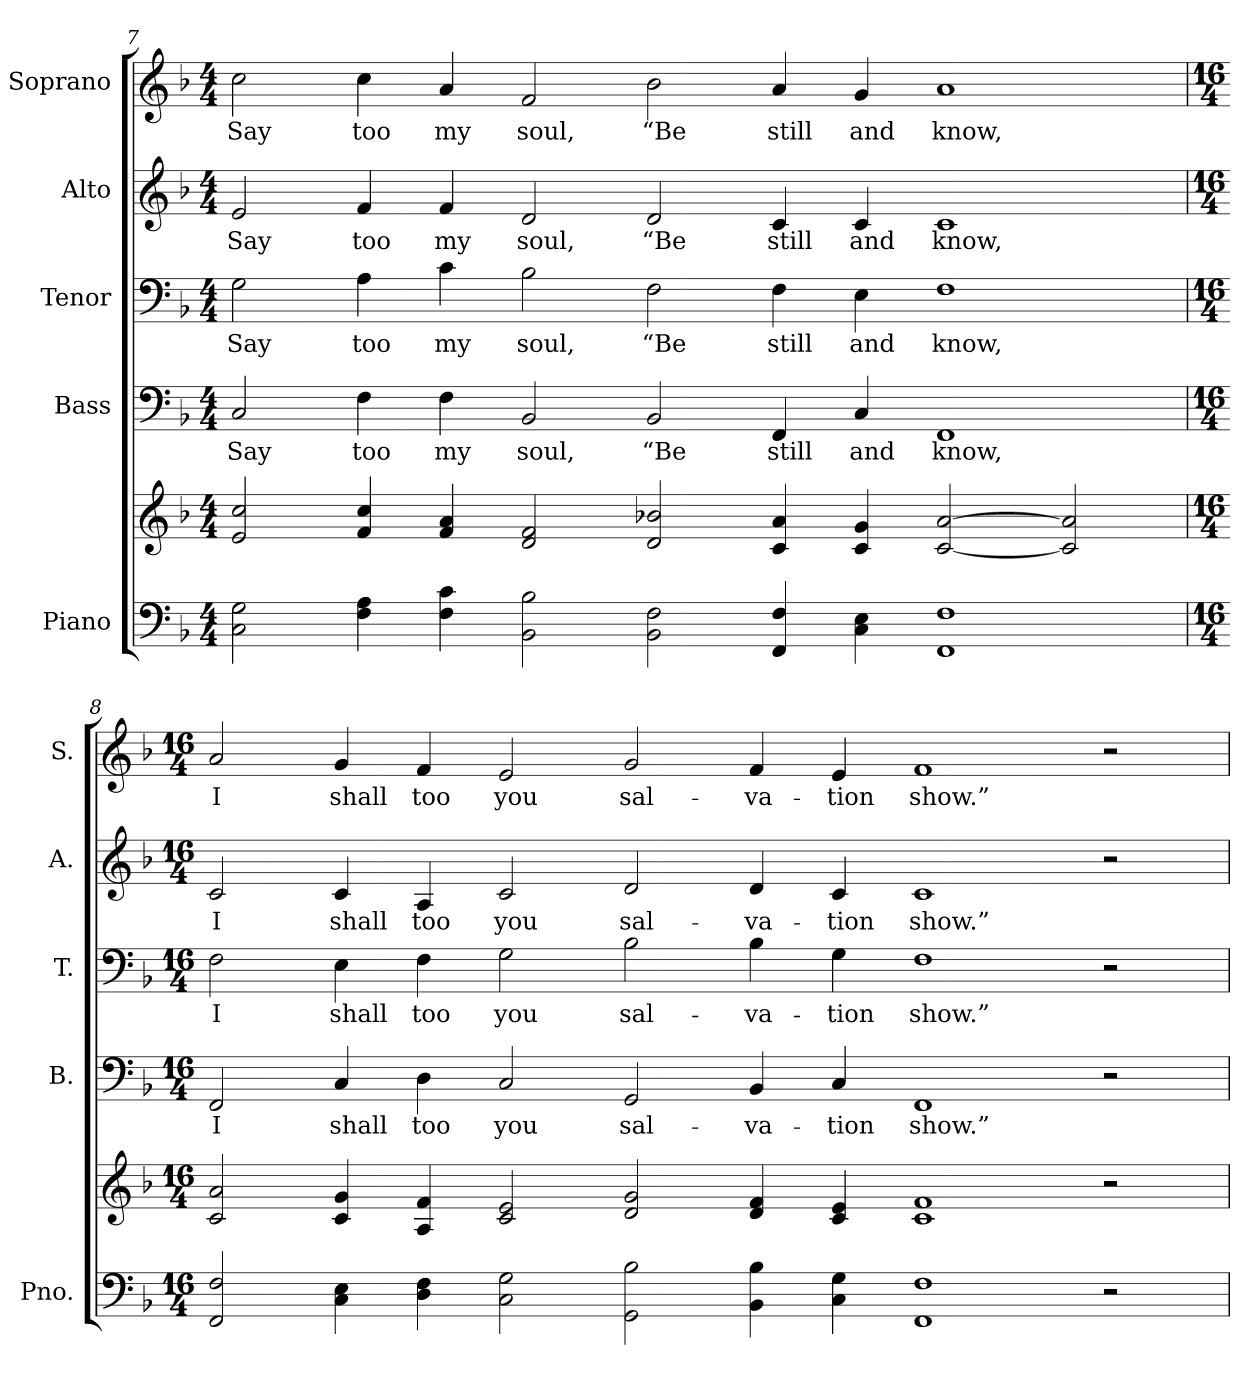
**kern	**kern	**kern	**text	**kern	**text	**kern	**text	**kern	**text
*part5	*part5	*part4	*part4	*part3	*part3	*part2	*part2	*part1	*part1
*staff6	*staff5	*staff4	*staff4	*staff3	*staff3	*staff2	*staff2	*staff1	*staff1
*I"Piano	*	*I"Bass	*	*I"Tenor	*	*I"Alto	*	*I"Soprano	*
*I'Pno.	*	*I'B.	*	*I'T.	*	*I'A.	*	*I'S.	*
!!LO:PB:g=z
*clefF4	*clefG2	*clefF4	*	*clefF4	*	*clefG2	*	*clefG2	*
*k[b-]	*k[b-]	*k[b-]	*	*k[b-]	*	*k[b-]	*	*k[b-]	*
*F:	*F:	*F:	*	*F:	*	*F:	*	*F:	*
*M4/4	*M4/4	*M4/4	*	*M4/4	*	*M4/4	*	*M4/4	*
=7	=7	=7	=7	=7	=7	=7	=7	=7	=7
!	!	!	!LO:LY:b:color=#000000	!	!	!	!	!	!
!	!	!	!	!	!LO:LY:b:color=#000000	!	!	!	!
!	!	!	!	!	!	!	!LO:LY:b:color=#000000	!	!
!	!	!	!	!	!	!	!	!	!LO:LY:b:color=#000000
2Ci\ 2Gi	2ei/ 2cci	2Ci/	Say	2Gi\	Say	2ei/	Say	2cci\	Say
!	!	!	!LO:LY:b:color=#000000	!	!	!	!	!	!
!	!	!	!	!	!LO:LY:b:color=#000000	!	!	!	!
!	!	!	!	!	!	!	!LO:LY:b:color=#000000	!	!
!	!	!	!	!	!	!	!	!	!LO:LY:b:color=#000000
4Fi\ 4Ai	4fi/ 4cci	4Fi\	too	4Ai\	too	4fi/	too	4cci\	too
!	!	!	!LO:LY:b:color=#000000	!	!	!	!	!	!
!	!	!	!	!	!LO:LY:b:color=#000000	!	!	!	!
!	!	!	!	!	!	!	!LO:LY:b:color=#000000	!	!
!	!	!	!	!	!	!	!	!	!LO:LY:b:color=#000000
4Fi\ 4ci	4fi/ 4ai	4Fi\	my	4ci\	my	4fi/	my	4ai/	my
!	!	!	!LO:LY:b:color=#000000	!	!	!	!	!	!
!	!	!	!	!	!LO:LY:b:color=#000000	!	!	!	!
!	!	!	!	!	!	!	!LO:LY:b:color=#000000	!	!
!	!	!	!	!	!	!	!	!	!LO:LY:b:color=#000000
2BB-i\ 2B-i	2di/ 2fi	2BB-i/	soul,	2B-i\	soul,	2di/	soul,	2fi/	soul,
!	!	!	!LO:LY:b:color=#000000	!	!	!	!	!	!
!	!	!	!	!	!LO:LY:b:color=#000000	!	!	!	!
!	!	!	!	!	!	!	!LO:LY:b:color=#000000	!	!
!	!	!	!	!	!	!	!	!	!LO:LY:b:color=#000000
2BB-i\ 2Fi	2di/ 2b-Xi	2BB-i/	“Be	2Fi\	“Be	2di/	“Be	2b-i\	“Be
!	!	!	!LO:LY:b:color=#000000	!	!	!	!	!	!
!	!	!	!	!	!LO:LY:b:color=#000000	!	!	!	!
!	!	!	!	!	!	!	!LO:LY:b:color=#000000	!	!
!	!	!	!	!	!	!	!	!	!LO:LY:b:color=#000000
4FFi/ 4Fi	4ci/ 4ai	4FFi/	still	4Fi\	still	4ci/	still	4ai/	still
!	!	!	!LO:LY:b:color=#000000	!	!	!	!	!	!
!	!	!	!	!	!LO:LY:b:color=#000000	!	!	!	!
!	!	!	!	!	!	!	!LO:LY:b:color=#000000	!	!
!	!	!	!	!	!	!	!	!	!LO:LY:b:color=#000000
4Ci\ 4Ei	4ci/ 4gi	4Ci/	and	4Ei\	and	4ci/	and	4gi/	and
!	!	!	!LO:LY:b:color=#000000	!	!	!	!	!	!
!	!	!	!	!	!LO:LY:b:color=#000000	!	!	!	!
!	!	!	!	!	!	!	!LO:LY:b:color=#000000	!	!
!	!	!	!	!	!	!	!	!	!LO:LY:b:color=#000000
1FFi 1Fi	[<2ci/ [>2ai	1FFi	know,	1Fi	know,	1ci	know,	1ai	know,
.	2ci/] 2ai]	.	.	.	.	.	.	.	.
!!LO:PB:g=z
=8	=8	=8	=8	=8	=8	=8	=8	=8	=8
*M16/4	*M16/4	*M16/4	*	*M16/4	*	*M16/4	*	*M16/4	*
!	!	!	!LO:LY:b:color=#000000	!	!	!	!	!	!
!	!	!	!	!	!LO:LY:b:color=#000000	!	!	!	!
!	!	!	!	!	!	!	!LO:LY:b:color=#000000	!	!
!	!	!	!	!	!	!	!	!	!LO:LY:b:color=#000000
2FFi/ 2Fi	2ci/ 2ai	2FFi/	I	2Fi\	I	2ci/	I	2ai/	I
!	!	!	!LO:LY:b:color=#000000	!	!	!	!	!	!
!	!	!	!	!	!LO:LY:b:color=#000000	!	!	!	!
!	!	!	!	!	!	!	!LO:LY:b:color=#000000	!	!
!	!	!	!	!	!	!	!	!	!LO:LY:b:color=#000000
4Ci\ 4Ei	4ci/ 4gi	4Ci/	shall	4Ei\	shall	4ci/	shall	4gi/	shall
!	!	!	!LO:LY:b:color=#000000	!	!	!	!	!	!
!	!	!	!	!	!LO:LY:b:color=#000000	!	!	!	!
!	!	!	!	!	!	!	!LO:LY:b:color=#000000	!	!
!	!	!	!	!	!	!	!	!	!LO:LY:b:color=#000000
4Di\ 4Fi	4Ai/ 4fi	4Di\	too	4Fi\	too	4Ai/	too	4fi/	too
!	!	!	!LO:LY:b:color=#000000	!	!	!	!	!	!
!	!	!	!	!	!LO:LY:b:color=#000000	!	!	!	!
!	!	!	!	!	!	!	!LO:LY:b:color=#000000	!	!
!	!	!	!	!	!	!	!	!	!LO:LY:b:color=#000000
2Ci\ 2Gi	2ci/ 2ei	2Ci/	you	2Gi\	you	2ci/	you	2ei/	you
!	!	!	!LO:LY:b:color=#000000	!	!	!	!	!	!
!	!	!	!	!	!LO:LY:b:color=#000000	!	!	!	!
!	!	!	!	!	!	!	!LO:LY:b:color=#000000	!	!
!	!	!	!	!	!	!	!	!	!LO:LY:b:color=#000000
2GGi\ 2B-i	2di/ 2gi	2GGi/	sal-	2B-i\	sal-	2di/	sal-	2gi/	sal-
!	!	!	!LO:LY:b:color=#000000	!	!	!	!	!	!
!	!	!	!	!	!LO:LY:b:color=#000000	!	!	!	!
!	!	!	!	!	!	!	!LO:LY:b:color=#000000	!	!
!	!	!	!	!	!	!	!	!	!LO:LY:b:color=#000000
4BB-i\ 4B-i	4di/ 4fi	4BB-i/	-va-	4B-i\	-va-	4di/	-va-	4fi/	-va-
!	!	!	!LO:LY:b:color=#000000	!	!	!	!	!	!
!	!	!	!	!	!LO:LY:b:color=#000000	!	!	!	!
!	!	!	!	!	!	!	!LO:LY:b:color=#000000	!	!
!	!	!	!	!	!	!	!	!	!LO:LY:b:color=#000000
4Ci\ 4Gi	4ci/ 4ei	4Ci/	-tion	4Gi\	-tion	4ci/	-tion	4ei/	-tion
!	!	!	!LO:LY:b:color=#000000	!	!	!	!	!	!
!	!	!	!	!	!LO:LY:b:color=#000000	!	!	!	!
!	!	!	!	!	!	!	!LO:LY:b:color=#000000	!	!
!	!	!	!	!	!	!	!	!	!LO:LY:b:color=#000000
1FFi 1Fi	1ci 1fi	1FFi	show.”	1Fi	show.”	1ci	show.”	1fi	show.”
2r	2r	2r	.	2r	.	2r	.	2r	.
=	=	=	=	=	=	=	=	=	=
*-	*-	*-	*-	*-	*-	*-	*-	*-	*-
